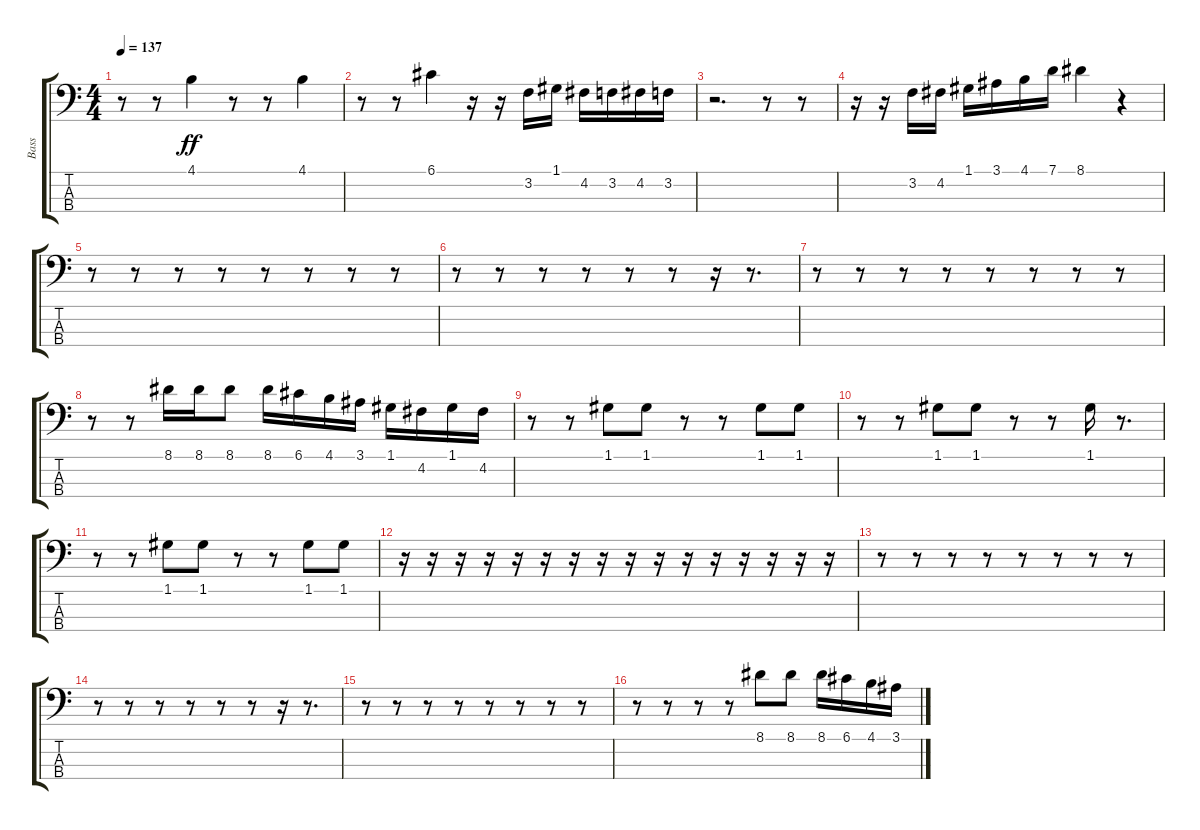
\track ("Bass" "Bass") {instrument electricbassfinger}
\staff {score tabs}
\tuning (G2 D2 A1 E1) {hide}
\ts (4 4)
\tempo 137
\clef f4
\ks c
r.8{dy ff} r.8 4.1.4 r.8 r.8 4.1.4 |
r.8 r.8 6.1.4 r.16 r.16 3.2.16 1.1.16 4.2.16 3.2.16 4.2.16 3.2.16 |
r.2{d} r.8 r.8 |
r.16 r.16 3.2.16 4.2.16 1.1.16 3.1.16 4.1.16 7.1.16 8.1.4 r.4 |
r.8 r.8 r.8 r.8 r.8 r.8 r.8 r.8 |
r.8 r.8 r.8 r.8 r.8 r.8 r.16 r.8{d} |
r.8 r.8 r.8 r.8 r.8 r.8 r.8 r.8 |
r.8 r.8 8.1.16 8.1.16 8.1.8 8.1.16 6.1.16 4.1.16 3.1.16 1.1.16 4.2.16 1.1.16 4.2.16 |
r.8 r.8 1.1.8 1.1.8 r.8 r.8 1.1.8 1.1.8 |
r.8 r.8 1.1.8 1.1.8 r.8 r.8 1.1.16 r.8{d} |
r.8 r.8 1.1.8 1.1.8 r.8 r.8 1.1.8 1.1.8 |
r.16 r.16 r.16 r.16 r.16 r.16 r.16 r.16 r.16 r.16 r.16 r.16 r.16 r.16 r.16 r.16 |
r.8 r.8 r.8 r.8 r.8 r.8 r.8 r.8 |
r.8 r.8 r.8 r.8 r.8 r.8 r.16 r.8{d} |
r.8 r.8 r.8 r.8 r.8 r.8 r.8 r.8 |
r.8 r.8 r.8 r.8 8.1.8 8.1.8 8.1.16 6.1.16 4.1.16 3.1.16
